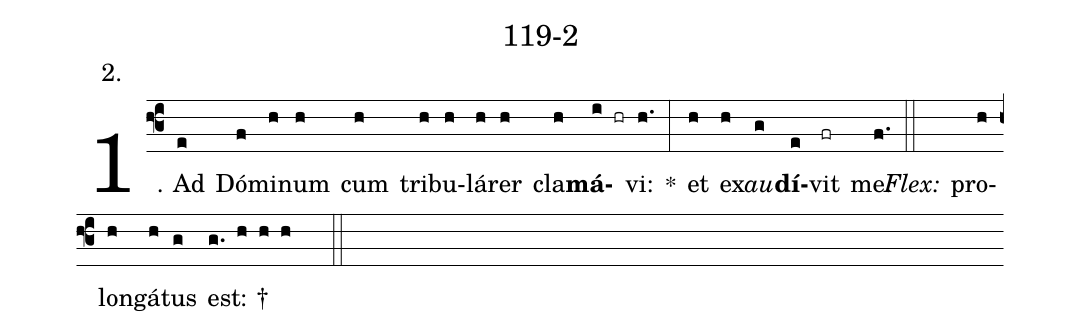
name: 119-2;
annotation: 2.;
%%
(f3)1. Ad(e) Dó(f)mi(h)num(h) cum(h) tri(h)bu(h)lá(h)rer(h) cla(h)<b>má</b>(i hr)vi:(h.) *(:) et(h) ex(h)<i>au</i>(g)<b>dí</b>(e)vit(fr) me.(f.) (::)
<i>Flex:</i>()  pro(h)lon(h)gá(h)tus(g) est: †(g. h h h  ::)
